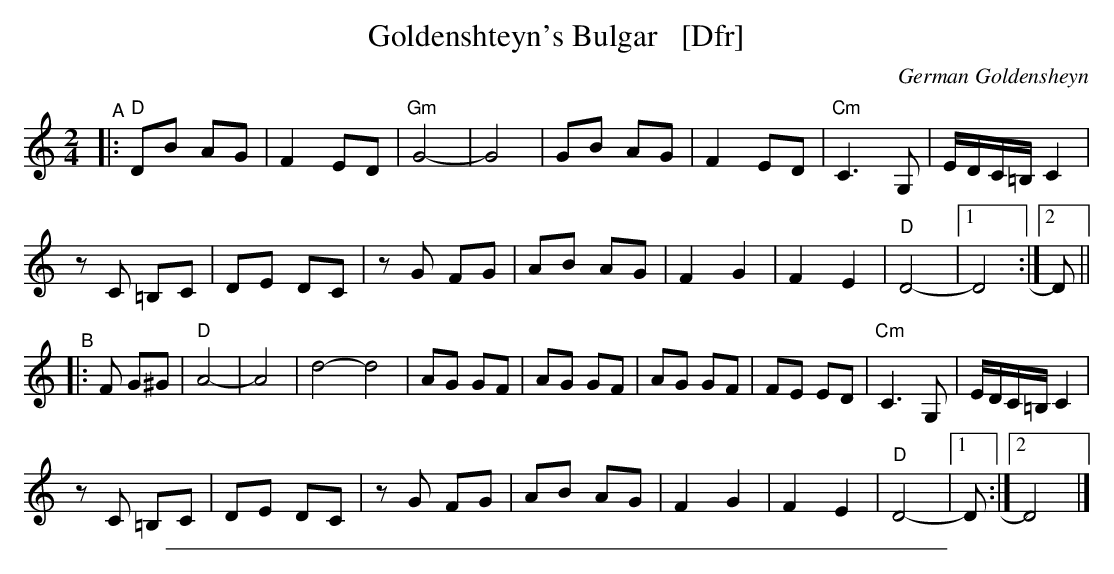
X:1
T: Goldenshteyn's Bulgar   [Dfr]
C: German Goldensheyn
L: 1/8
M: 2/4
K: ^f_B_e
"^A"|:\
"D"DB AG | F2 ED | "Gm"G4- | G4 | GB AG | F2 ED | "Cm"C3 G, | E/D/C/=B,/ C2 |
zC =B,C | DE DC | zG FG | AB AG | F2 G2 | F2 E2 | "D"D4- |[1 D4 :|[2 D ||
"^B"|: F G^G |\
"D"A4- | A4 | d4- d4 | AG GF | AG GF | AG GF | FE ED | "Cm"C3 G, |E/D/C/=B,/ C2 |
zC =B,C | DE DC | zG FG | AB AG | F2 G2 | F2 E2 | "D"D4- |[1 D :|[2 D4 |]
